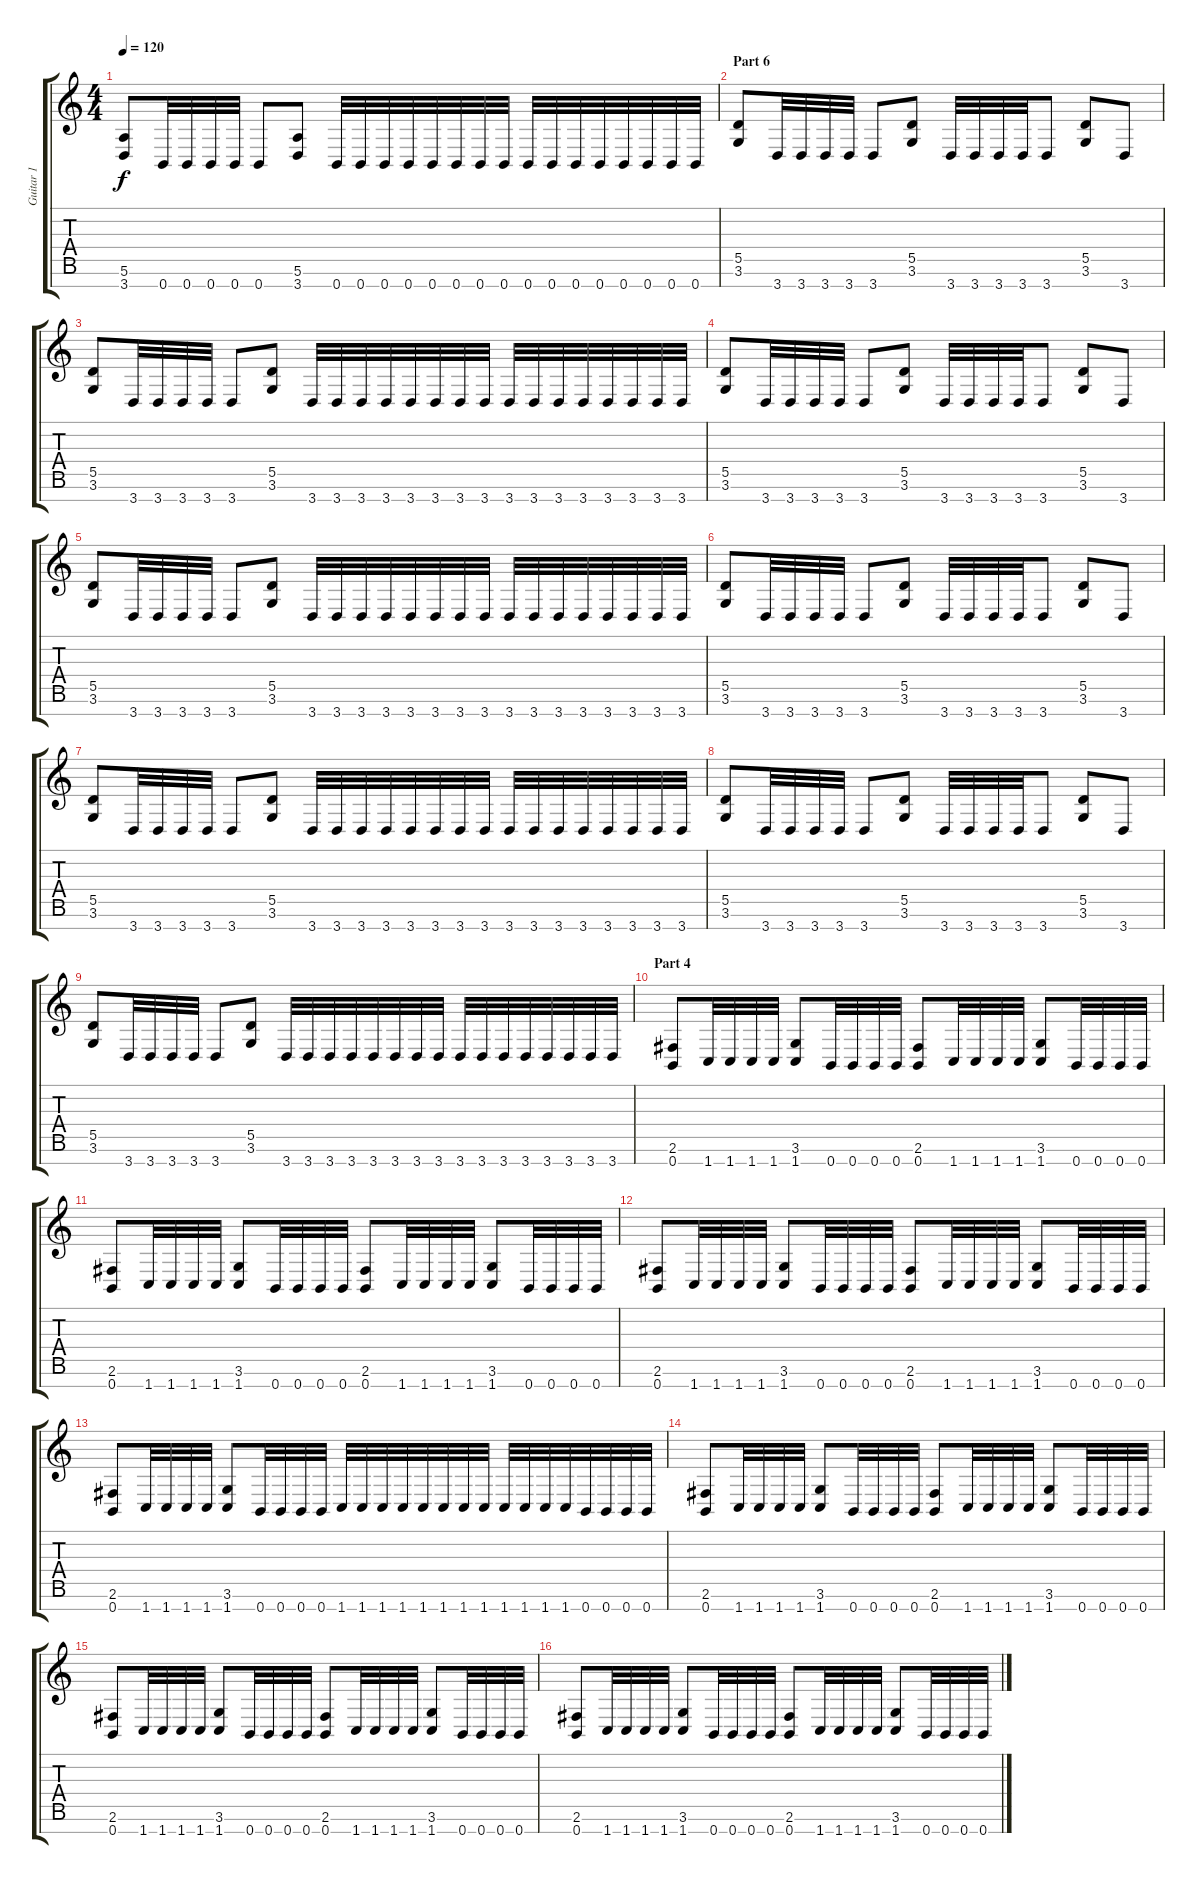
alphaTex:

\track ("Guitar 1" "Guitar 1") {instrument distortionguitar}
\staff {score tabs}
\tuning (E4 B3 G3 D3 A2 E2 B1) {hide}
\ts (4 4)
\tempo 120
\clef g2
\ks c
(5.6 3.7).8{dy f} 0.7.32 0.7.32 0.7.32 0.7.32 0.7.8 (5.6 3.7).8 0.7.32 0.7.32 0.7.32 0.7.32 0.7.32 0.7.32 0.7.32 0.7.32 0.7.32 0.7.32 0.7.32 0.7.32 0.7.32 0.7.32 0.7.32 0.7.32 |
\section ("" "Part 6")
(5.5 3.6).8 3.7.32 3.7.32 3.7.32 3.7.32 3.7.8 (5.5 3.6).8 3.7.32 3.7.32 3.7.32 3.7.32 3.7.8 (5.5 3.6).8 3.7.8 |
(5.5 3.6).8 3.7.32 3.7.32 3.7.32 3.7.32 3.7.8 (5.5 3.6).8 3.7.32 3.7.32 3.7.32 3.7.32 3.7.32 3.7.32 3.7.32 3.7.32 3.7.32 3.7.32 3.7.32 3.7.32 3.7.32 3.7.32 3.7.32 3.7.32 |
(5.5 3.6).8 3.7.32 3.7.32 3.7.32 3.7.32 3.7.8 (5.5 3.6).8 3.7.32 3.7.32 3.7.32 3.7.32 3.7.8 (5.5 3.6).8 3.7.8 |
(5.5 3.6).8 3.7.32 3.7.32 3.7.32 3.7.32 3.7.8 (5.5 3.6).8 3.7.32 3.7.32 3.7.32 3.7.32 3.7.32 3.7.32 3.7.32 3.7.32 3.7.32 3.7.32 3.7.32 3.7.32 3.7.32 3.7.32 3.7.32 3.7.32 |
(5.5 3.6).8 3.7.32 3.7.32 3.7.32 3.7.32 3.7.8 (5.5 3.6).8 3.7.32 3.7.32 3.7.32 3.7.32 3.7.8 (5.5 3.6).8 3.7.8 |
(5.5 3.6).8 3.7.32 3.7.32 3.7.32 3.7.32 3.7.8 (5.5 3.6).8 3.7.32 3.7.32 3.7.32 3.7.32 3.7.32 3.7.32 3.7.32 3.7.32 3.7.32 3.7.32 3.7.32 3.7.32 3.7.32 3.7.32 3.7.32 3.7.32 |
(5.5 3.6).8 3.7.32 3.7.32 3.7.32 3.7.32 3.7.8 (5.5 3.6).8 3.7.32 3.7.32 3.7.32 3.7.32 3.7.8 (5.5 3.6).8 3.7.8 |
(5.5 3.6).8 3.7.32 3.7.32 3.7.32 3.7.32 3.7.8 (5.5 3.6).8 3.7.32 3.7.32 3.7.32 3.7.32 3.7.32 3.7.32 3.7.32 3.7.32 3.7.32 3.7.32 3.7.32 3.7.32 3.7.32 3.7.32 3.7.32 3.7.32 |
\section ("" "Part 4")
(2.6 0.7).8 1.7.32 1.7.32 1.7.32 1.7.32 (3.6 1.7).8 0.7.32 0.7.32 0.7.32 0.7.32 (2.6 0.7).8 1.7.32 1.7.32 1.7.32 1.7.32 (3.6 1.7).8 0.7.32 0.7.32 0.7.32 0.7.32 |
(2.6 0.7).8 1.7.32 1.7.32 1.7.32 1.7.32 (3.6 1.7).8 0.7.32 0.7.32 0.7.32 0.7.32 (2.6 0.7).8 1.7.32 1.7.32 1.7.32 1.7.32 (3.6 1.7).8 0.7.32 0.7.32 0.7.32 0.7.32 |
(2.6 0.7).8 1.7.32 1.7.32 1.7.32 1.7.32 (3.6 1.7).8 0.7.32 0.7.32 0.7.32 0.7.32 (2.6 0.7).8 1.7.32 1.7.32 1.7.32 1.7.32 (3.6 1.7).8 0.7.32 0.7.32 0.7.32 0.7.32 |
(2.6 0.7).8 1.7.32 1.7.32 1.7.32 1.7.32 (3.6 1.7).8 0.7.32 0.7.32 0.7.32 0.7.32 1.7.32 1.7.32 1.7.32 1.7.32 1.7.32 1.7.32 1.7.32 1.7.32 1.7.32 1.7.32 1.7.32 1.7.32 0.7.32 0.7.32 0.7.32 0.7.32 |
(2.6 0.7).8 1.7.32 1.7.32 1.7.32 1.7.32 (3.6 1.7).8 0.7.32 0.7.32 0.7.32 0.7.32 (2.6 0.7).8 1.7.32 1.7.32 1.7.32 1.7.32 (3.6 1.7).8 0.7.32 0.7.32 0.7.32 0.7.32 |
(2.6 0.7).8 1.7.32 1.7.32 1.7.32 1.7.32 (3.6 1.7).8 0.7.32 0.7.32 0.7.32 0.7.32 (2.6 0.7).8 1.7.32 1.7.32 1.7.32 1.7.32 (3.6 1.7).8 0.7.32 0.7.32 0.7.32 0.7.32 |
(2.6 0.7).8 1.7.32 1.7.32 1.7.32 1.7.32 (3.6 1.7).8 0.7.32 0.7.32 0.7.32 0.7.32 (2.6 0.7).8 1.7.32 1.7.32 1.7.32 1.7.32 (3.6 1.7).8 0.7.32 0.7.32 0.7.32 0.7.32
